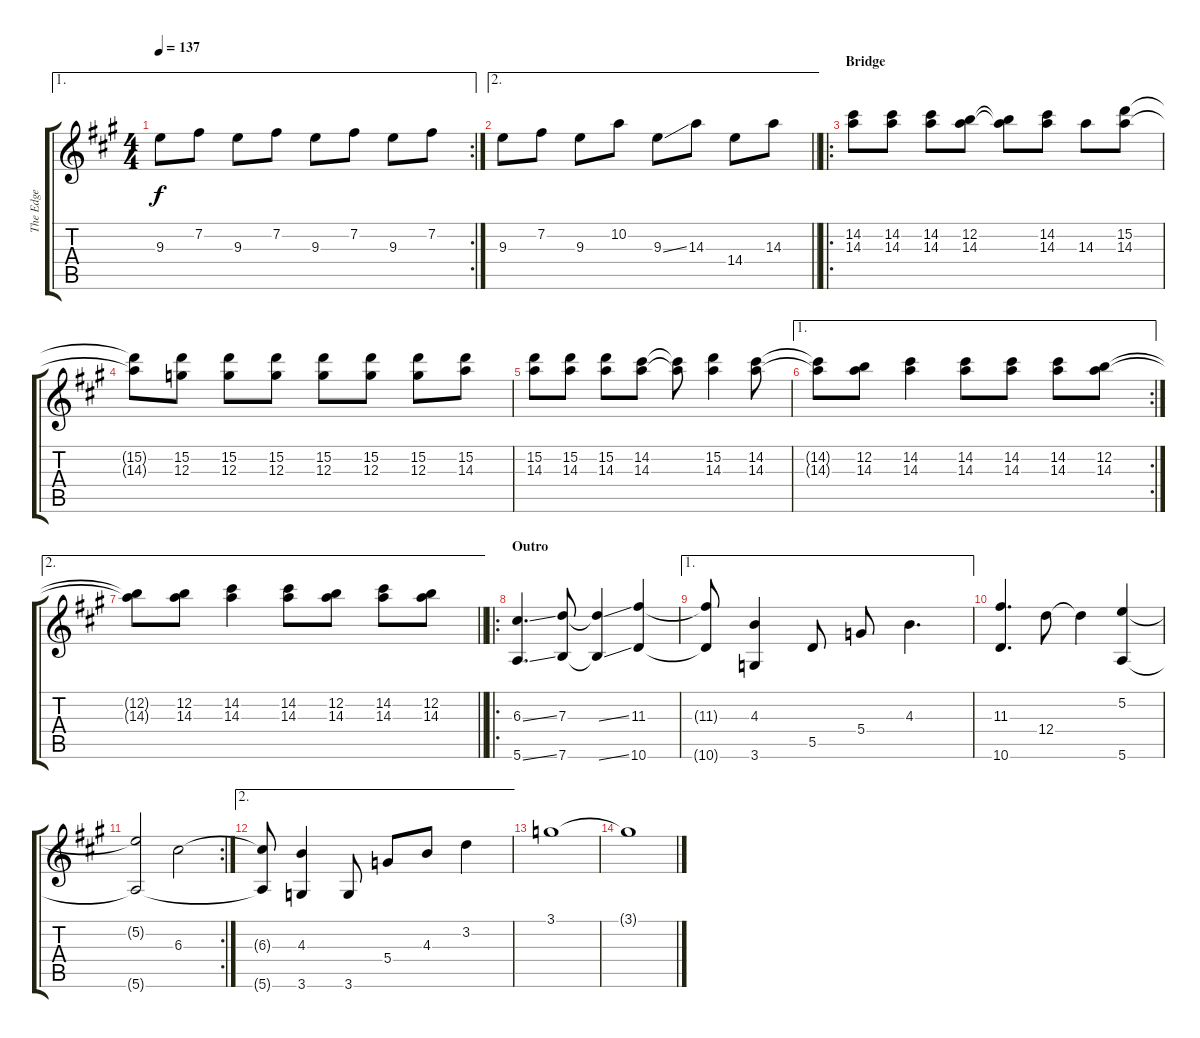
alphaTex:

\track ("The Edge" "The Edge") {instrument electricguitarjazz}
\staff {score tabs}
\tuning (E4 B3 G3 D3 A2 E2) {hide}
\ae 1
\rc 2
\ts (4 4)
\tempo 137
\clef g2
\ks a
9.3.8{dy f} 7.2.8 9.3.8 7.2.8 9.3.8 7.2.8 9.3.8 7.2.8 |
\ae 2
\barLineRight lightlight
9.3.8 7.2.8 9.3.8 10.2.8 9.3{ss}.8 14.3.8 14.4.8 14.3.8 |
\ro
\section ("" "Bridge")
(14.2 14.3).8 (14.2 14.3).8 (14.2 14.3).8 (12.2 14.3).8 (12.2{t} 14.3{t}).8 (14.2 14.3).8 14.3.8 (15.2 14.3).8 |
(15.2{t} 14.3{t}).8 (15.2 12.3).8 (15.2 12.3).8 (15.2 12.3).8 (15.2 12.3).8 (15.2 12.3).8 (15.2 12.3).8 (15.2 14.3).8 |
(15.2 14.3).8 (15.2 14.3).8 (15.2 14.3).8 (14.2 14.3).8 (14.2{t} 14.3{t}).8 (15.2 14.3).4 (14.2 14.3).8 |
\ae 1
\rc 2
(14.2{t} 14.3{t}).8 (12.2 14.3).8 (14.2 14.3).4 (14.2 14.3).8 (14.2 14.3).8 (14.2 14.3).8 (12.2 14.3).8 |
\ae 2
\barLineRight lightlight
(12.2{t} 14.3{t}).8 (12.2 14.3).8 (14.2 14.3).4 (14.2 14.3).8 (12.2 14.3).8 (14.2 14.3).8 (12.2 14.3).8 |
\ro
\section ("" "Outro")
(6.3{ss} 5.6{ss}).4{d} (7.3 7.6).8 (7.3{ss t} 7.6{ss t}).4 (11.3 10.6).4 |
\ae 1
(11.3{t} 10.6{t}).8 (4.3 3.6).4 5.5.8 5.4.8 4.3.4{d} |
(11.3 10.6).4{d} 12.4.8 12.4{t}.4 (5.2 5.6).4 |
\rc 2
(5.2{t} 5.6{t}).2 6.3.2 |
\ae 2
(6.3{t} 5.6{t}).8 (4.3 3.6).4 3.6.8 5.4.8 4.3.8 3.2.4 |
3.1.1 |
3.1{t}.1
